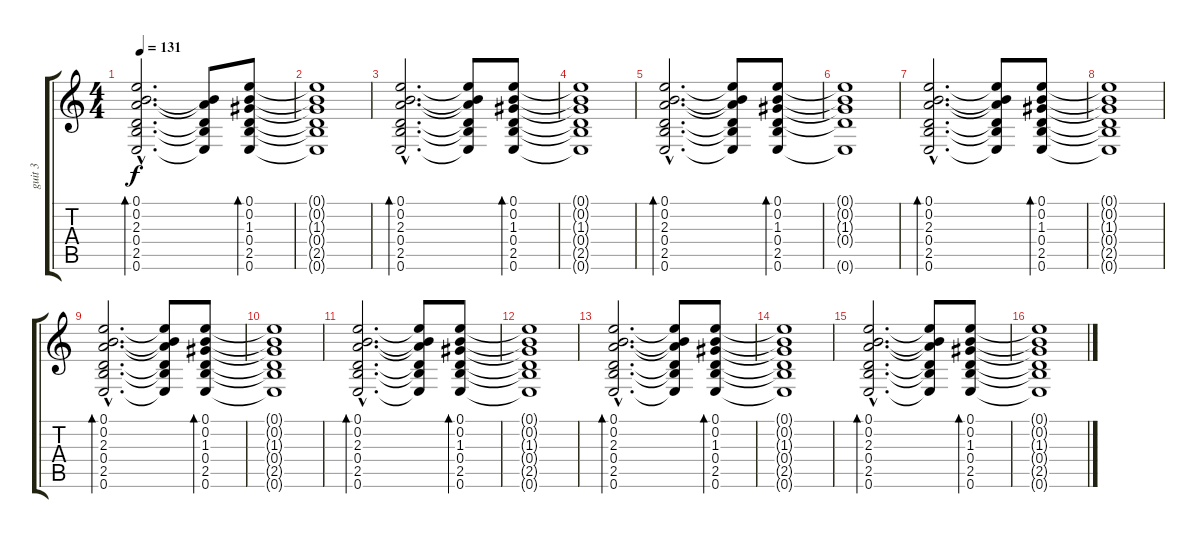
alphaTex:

\track ("guit 3" "guit 3") {instrument acousticguitarnylon}
\staff {score tabs}
\tuning (E4 B3 G3 D3 A2 E2) {hide}
\ts (4 4)
\tempo 131
\clef g2
\ks c
(0.1{hac} 0.2{hac} 2.3{hac} 0.4{hac} 2.5{hac} 0.6{hac}).2{d bd 60 dy f instrument acousticguitarnylon} (0.2{t} 2.3{t} 0.4{t} 2.5{t} 0.6{t}).8 (0.1 0.2 1.3 0.4 2.5 0.6).8{bd 60} |
(0.1{t} 0.2{t} 1.3{t} 0.4{t} 2.5{t} 0.6{t}).1 |
(0.1{hac} 0.2{hac} 2.3{hac} 0.4{hac} 2.5{hac} 0.6{hac}).2{d bd 60} (0.1{t} 0.2{t} 2.3{t} 0.4{t} 2.5{t} 0.6{t}).8 (0.1 0.2 1.3 0.4 2.5 0.6).8{bd 60} |
(0.1{t} 0.2{t} 1.3{t} 0.4{t} 2.5{t} 0.6{t}).1 |
(0.1{hac} 0.2{hac} 2.3{hac} 0.4{hac} 2.5{hac} 0.6{hac}).2{d bd 60} (0.1{t} 0.2{t} 2.3{t} 0.4{t} 2.5{t} 0.6{t}).8 (0.1 0.2 1.3 0.4 2.5 0.6).8{bd 60} |
(0.1{t} 0.2{t} 1.3{t} 0.4{t} 0.6{t}).1 |
(0.1{hac} 0.2{hac} 2.3{hac} 0.4{hac} 2.5{hac} 0.6{hac}).2{d bd 60} (0.1{t} 0.2{t} 2.3{t} 0.4{t} 2.5{t} 0.6{t}).8 (0.1 0.2 1.3 0.4 2.5 0.6).8{bd 60} |
(0.1{t} 0.2{t} 1.3{t} 0.4{t} 2.5{t} 0.6{t}).1 |
(0.1{hac} 0.2{hac} 2.3{hac} 0.4{hac} 2.5{hac} 0.6{hac}).2{d bd 60} (0.1{t} 0.2{t} 2.3{t} 0.4{t} 2.5{t} 0.6{t}).8 (0.1 0.2 1.3 0.4 2.5 0.6).8{bd 60} |
(0.1{t} 0.2{t} 1.3{t} 0.4{t} 2.5{t} 0.6{t}).1 |
(0.1{hac} 0.2{hac} 2.3{hac} 0.4{hac} 2.5{hac} 0.6{hac}).2{d bd 60} (0.1{t} 0.2{t} 2.3{t} 0.4{t} 2.5{t} 0.6{t}).8 (0.1 0.2 1.3 0.4 2.5 0.6).8{bd 60} |
(0.1{t} 0.2{t} 1.3{t} 0.4{t} 2.5{t} 0.6{t}).1 |
(0.1{hac} 0.2{hac} 2.3{hac} 0.4{hac} 2.5{hac} 0.6{hac}).2{d bd 60} (0.1{t} 0.2{t} 2.3{t} 0.4{t} 2.5{t} 0.6{t}).8 (0.1 0.2 1.3 0.4 2.5 0.6).8{bd 60} |
(0.1{t} 0.2{t} 1.3{t} 0.4{t} 2.5{t} 0.6{t}).1 |
(0.1{hac} 0.2{hac} 2.3{hac} 0.4{hac} 2.5{hac} 0.6{hac}).2{d bd 60} (0.1{t} 0.2{t} 2.3{t} 0.4{t} 2.5{t} 0.6{t}).8 (0.1 0.2 1.3 0.4 2.5 0.6).8{bd 60} |
(0.1{t} 0.2{t} 1.3{t} 0.4{t} 2.5{t} 0.6{t}).1
